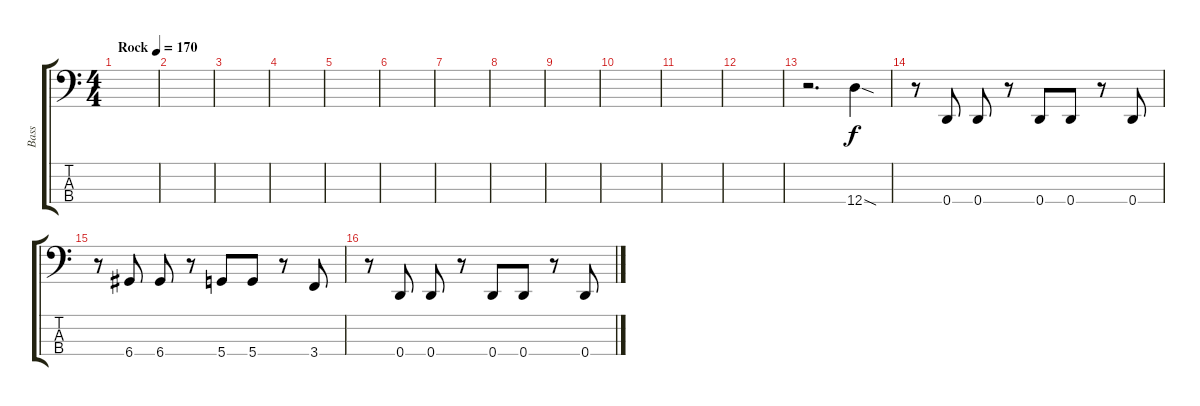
\track ("Bass" "Bass") {instrument electricbassfinger}
\staff {score tabs}
\tuning (F2 C2 G1 D1) {hide}
\ts (4 4)
\tempo (170 "Rock")
\clef f4
\ks c
|
|
|
|
|
|
|
|
|
|
|
|
r.2{d} 12.4{sod}.4 |
r.8 0.4.8 0.4.8 r.8 0.4.8 0.4.8 r.8 0.4.8 |
r.8 6.4.8 6.4.8 r.8 5.4.8 5.4.8 r.8 3.4.8 |
r.8 0.4.8 0.4.8 r.8 0.4.8 0.4.8 r.8 0.4.8
